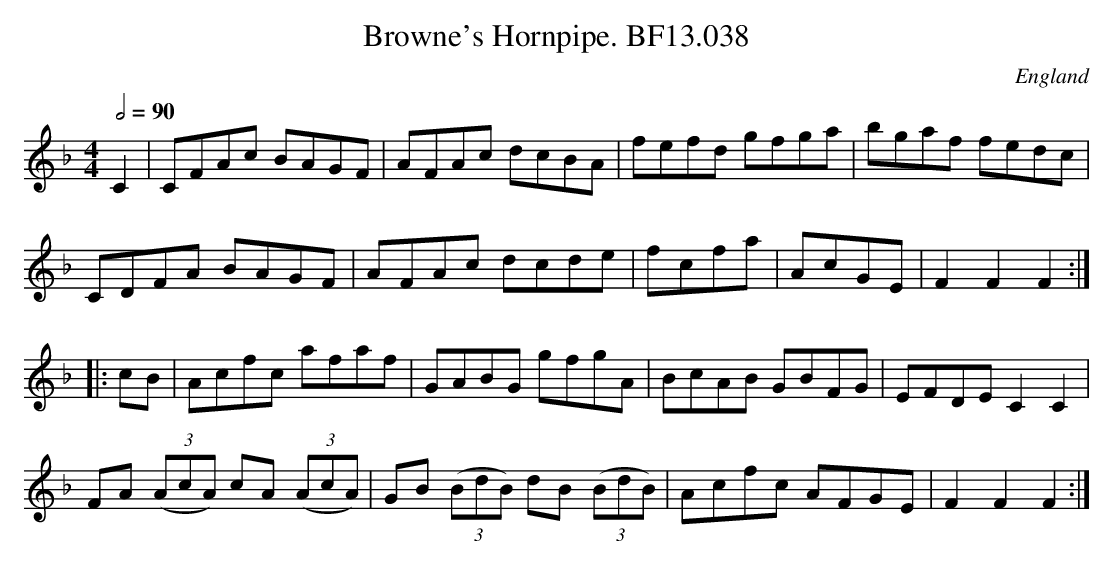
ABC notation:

X:1
T:Browne's Hornpipe. BF13.038
L:1/8
M:4/4
O:England
Q:1/2=90
K:F
C2|CFAc BAGF|AFAc dcBA|fefd gfga|bgaf fedc|!
CDFA BAGF|AFAc dcde|fcfa|AcGE|F2F2F2::!
cB|Acfc afaf|GABG gfgA|BcAB GBFG|EFDEC2C2|!
FA ((3AcA) cA ((3AcA)|GB ((3BdB) dB ((3BdB)|Acfc AFGE|F2F2F2:|
